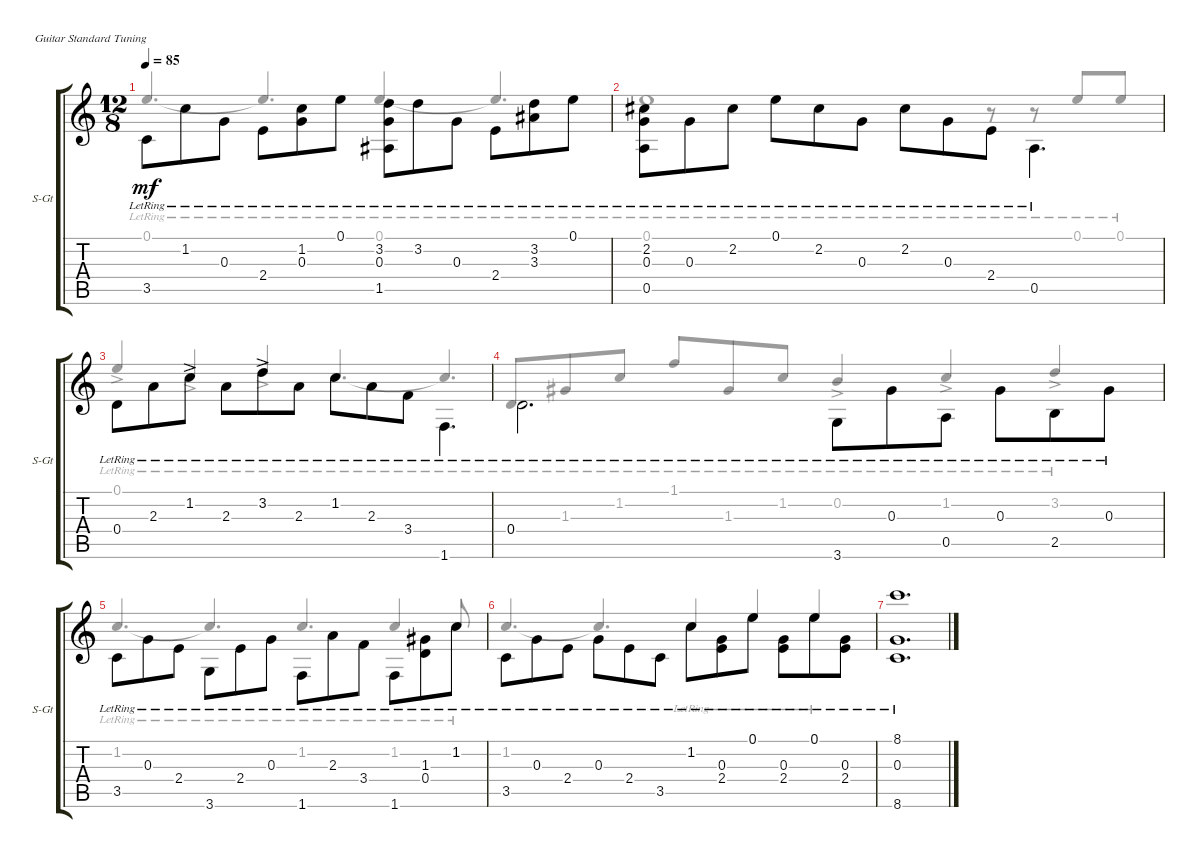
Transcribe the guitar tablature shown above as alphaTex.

\defaultSystemsLayout 4
\bracketExtendMode groupsimilarinstruments
\useSystemSignSeparator
\singleTrackTrackNamePolicy allsystems
\multiTrackTrackNamePolicy allsystems
\firstSystemTrackNameOrientation horizontal
\otherSystemsTrackNameOrientation horizontal
\track ("Steel Guitar" "S-Gt") {instrument acousticguitarsteel}
\staff {score tabs}
\tuning (E4 B3 G3 D3 A2 E2)
\voice
\ts (12 8)
\tempo 85
\clef g2
\ks c
3.5{lr}.8{dy mf beam invert} 1.2{lr}.8 0.3{lr}.8 2.4{lr}.8{beam invert} (0.3{lr} 1.2).8 0.1{lr}.8 (3.2{lr} 0.3{lr} 1.5{lr}).8{beam invert} 3.2{lr}.8 0.3{lr}.8 2.4{lr}.8{beam invert} (3.3{lr} 3.2{lr}).8 0.1{lr}.8 |
(0.5{lr} 0.3{lr} 2.2{lr}).8{beam invert} 0.3{lr}.8 2.2{lr}.8 0.1{lr}.8{beam invert} 2.2{lr}.8 0.3{lr}.8 2.2{lr}.8{beam invert} 0.3{lr}.8 2.4{lr}.8 0.5{lr}.4{d beam invert} |
0.4{lr}.8{beam invert} 2.3{lr}.8 1.2{ac lr}.8 2.3{lr}.8{beam invert} 3.2{ac lr}.8 2.3{lr}.8 1.2{lr}.8{beam invert} 2.3{lr}.8 3.4{lr}.8 1.6{lr}.4{d beam invert} |
0.4{lr}.2{d beam invert} 3.6{lr}.8{beam invert} 0.3{lr}.8 0.5{lr}.8 0.3{lr}.8{beam invert} 2.5{lr}.8 0.3{lr}.8 |
3.5{lr}.8{beam invert} 0.3{lr}.8 2.4{lr}.8 3.6{lr}.8{beam invert} 2.4{lr}.8 0.3{lr}.8 1.6{lr}.8{beam invert} 2.3{lr}.8 3.4{lr}.8 1.6{lr}.8{beam invert} (0.4{lr} 1.3{lr}).8 1.2{lr}.8 |
\scale
0.718155 3.5{lr}.8{beam invert} 0.3{lr}.8 2.4{lr}.8 0.3{lr}.8{beam invert} 2.4{lr}.8 3.5{lr}.8 1.2{lr}.8{beam invert} (2.4{lr} 0.3{lr}).8 0.1{lr}.8 (2.4{lr} 0.3{lr}).8{beam invert} 0.1{lr}.8 (2.4{lr} 0.3{lr}).8 |
\scale
0.282144 (8.6{lr} 0.3{lr} 8.1{lr}).1{d}
\voice
\clef g2
\ottava regular
\simile none
\ks c
0.1{lr}.4{d dy mf beam invert} 0.1{lr t}.4{d beam invert} 0.1{lr}.4{d beam invert} 0.1{lr t}.4{d beam invert} |
0.1{lr}.1 r.8 r.8 0.1{lr}.8{beam invert} 0.1{lr}.8 |
0.1{ac lr}.4{beam invert} 1.2{ac lr}.4{beam invert} 3.2{ac lr}.4{beam invert} 1.2{lr}.4{d beam invert} 1.2{lr t}.4{d beam invert} |
0.4{lr}.8{beam invert} 1.3{lr}.8 1.2{lr}.8 1.1{lr}.8{beam invert} 1.3{lr}.8 1.2{lr}.8 0.2{ac lr}.4{beam invert} 1.2{ac lr}.4{beam invert} 3.2{ac lr}.4{beam invert} |
1.2{lr}.4{d beam invert} 1.2{lr t}.4{d beam invert} 1.2{lr}.4{d beam invert} 1.2{lr}.4{beam invert} 1.2{lr}.8{beam invert} |
\scale
0.718155 1.2.4{d beam invert} 1.2{t}.4{d beam invert} 1.2{lr}.4{beam invert} 0.1{lr}.4{beam invert} 0.1{lr}.4{beam invert} |
\scale
0.282144
